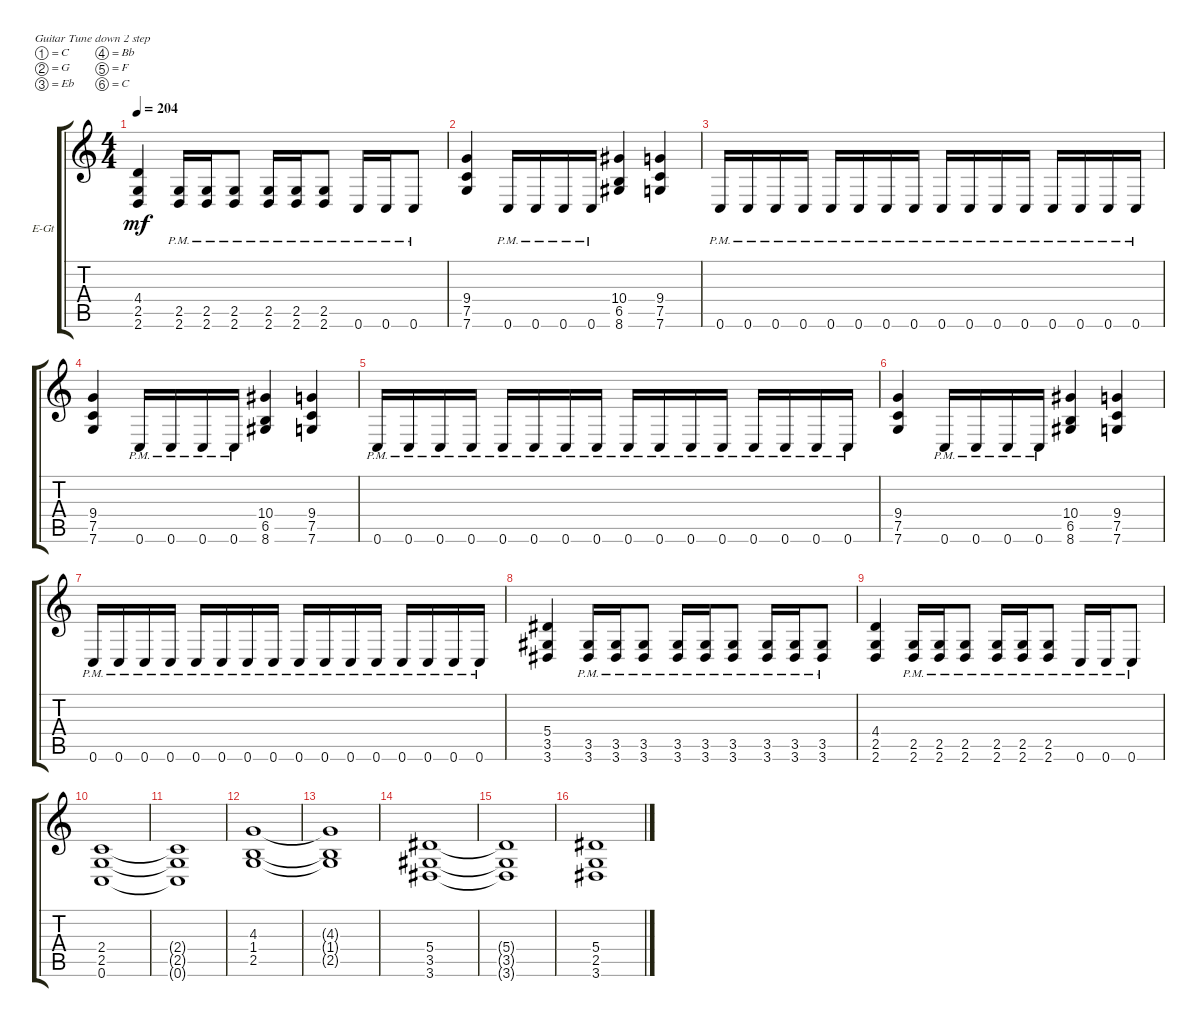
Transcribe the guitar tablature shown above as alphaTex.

\defaultSystemsLayout 4
\bracketExtendMode groupsimilarinstruments
\firstSystemTrackNameOrientation horizontal
\otherSystemsTrackNameOrientation horizontal
\track ("Knight Rhythm" "E-Gt") {instrument overdrivenguitar}
\staff {score tabs}
\tuning (C4 G3 Eb3 Bb2 F2 C2)
\ts (4 4)
\tempo 204
\clef g2
\ks c
(2.6 2.5 4.4).4{dy mf} (2.6{pm} 2.5{pm}).16 (2.6{pm} 2.5{pm}).16 (2.6{pm} 2.5{pm}).8 (2.6{pm} 2.5{pm}).16 (2.6{pm} 2.5{pm}).16 (2.6{pm} 2.5{pm}).8 0.6{pm}.16 0.6{pm}.16 0.6{pm}.8 |
(7.5 9.4 7.6).4 0.6{pm}.16 0.6{pm}.16 0.6{pm}.16 0.6{pm}.16 (6.5 10.4 8.6).4 (7.5 9.4 7.6).4 |
0.6{pm}.16 0.6{pm}.16 0.6{pm}.16 0.6{pm}.16 0.6{pm}.16 0.6{pm}.16 0.6{pm}.16 0.6{pm}.16 0.6{pm}.16 0.6{pm}.16 0.6{pm}.16 0.6{pm}.16 0.6{pm}.16 0.6{pm}.16 0.6{pm}.16 0.6{pm}.16 |
(7.5 9.4 7.6).4 0.6{pm}.16 0.6{pm}.16 0.6{pm}.16 0.6{pm}.16 (6.5 10.4 8.6).4 (7.5 9.4 7.6).4 |
0.6{pm}.16 0.6{pm}.16 0.6{pm}.16 0.6{pm}.16 0.6{pm}.16 0.6{pm}.16 0.6{pm}.16 0.6{pm}.16 0.6{pm}.16 0.6{pm}.16 0.6{pm}.16 0.6{pm}.16 0.6{pm}.16 0.6{pm}.16 0.6{pm}.16 0.6{pm}.16 |
(7.5 9.4 7.6).4 0.6{pm}.16 0.6{pm}.16 0.6{pm}.16 0.6{pm}.16 (6.5 10.4 8.6).4 (7.5 9.4 7.6).4 |
0.6{pm}.16 0.6{pm}.16 0.6{pm}.16 0.6{pm}.16 0.6{pm}.16 0.6{pm}.16 0.6{pm}.16 0.6{pm}.16 0.6{pm}.16 0.6{pm}.16 0.6{pm}.16 0.6{pm}.16 0.6{pm}.16 0.6{pm}.16 0.6{pm}.16 0.6{pm}.16 |
(3.6 3.5 5.4).4 (3.6{pm} 3.5{pm}).16 (3.6{pm} 3.5{pm}).16 (3.6{pm} 3.5{pm}).8 (3.6{pm} 3.5{pm}).16 (3.6{pm} 3.5{pm}).16 (3.6{pm} 3.5{pm}).8 (3.6{pm} 3.5{pm}).16 (3.6{pm} 3.5{pm}).16 (3.6{pm} 3.5{pm}).8 |
(2.6 2.5 4.4).4 (2.6{pm} 2.5{pm}).16 (2.6{pm} 2.5{pm}).16 (2.6{pm} 2.5{pm}).8 (2.6{pm} 2.5{pm}).16 (2.6{pm} 2.5{pm}).16 (2.6{pm} 2.5{pm}).8 0.6{pm}.16 0.6{pm}.16 0.6{pm}.8 |
(0.6 2.5 2.4).1 |
(0.6{t} 2.5{t} 2.4{t}).1 |
(2.5 1.4 4.3).1 |
(2.5{t} 1.4{t} 4.3{t}).1 |
(3.5 5.4 3.6).1 |
(3.5{t} 5.4{t} 3.6{t}).1 |
(3.6 2.5 5.4).1
